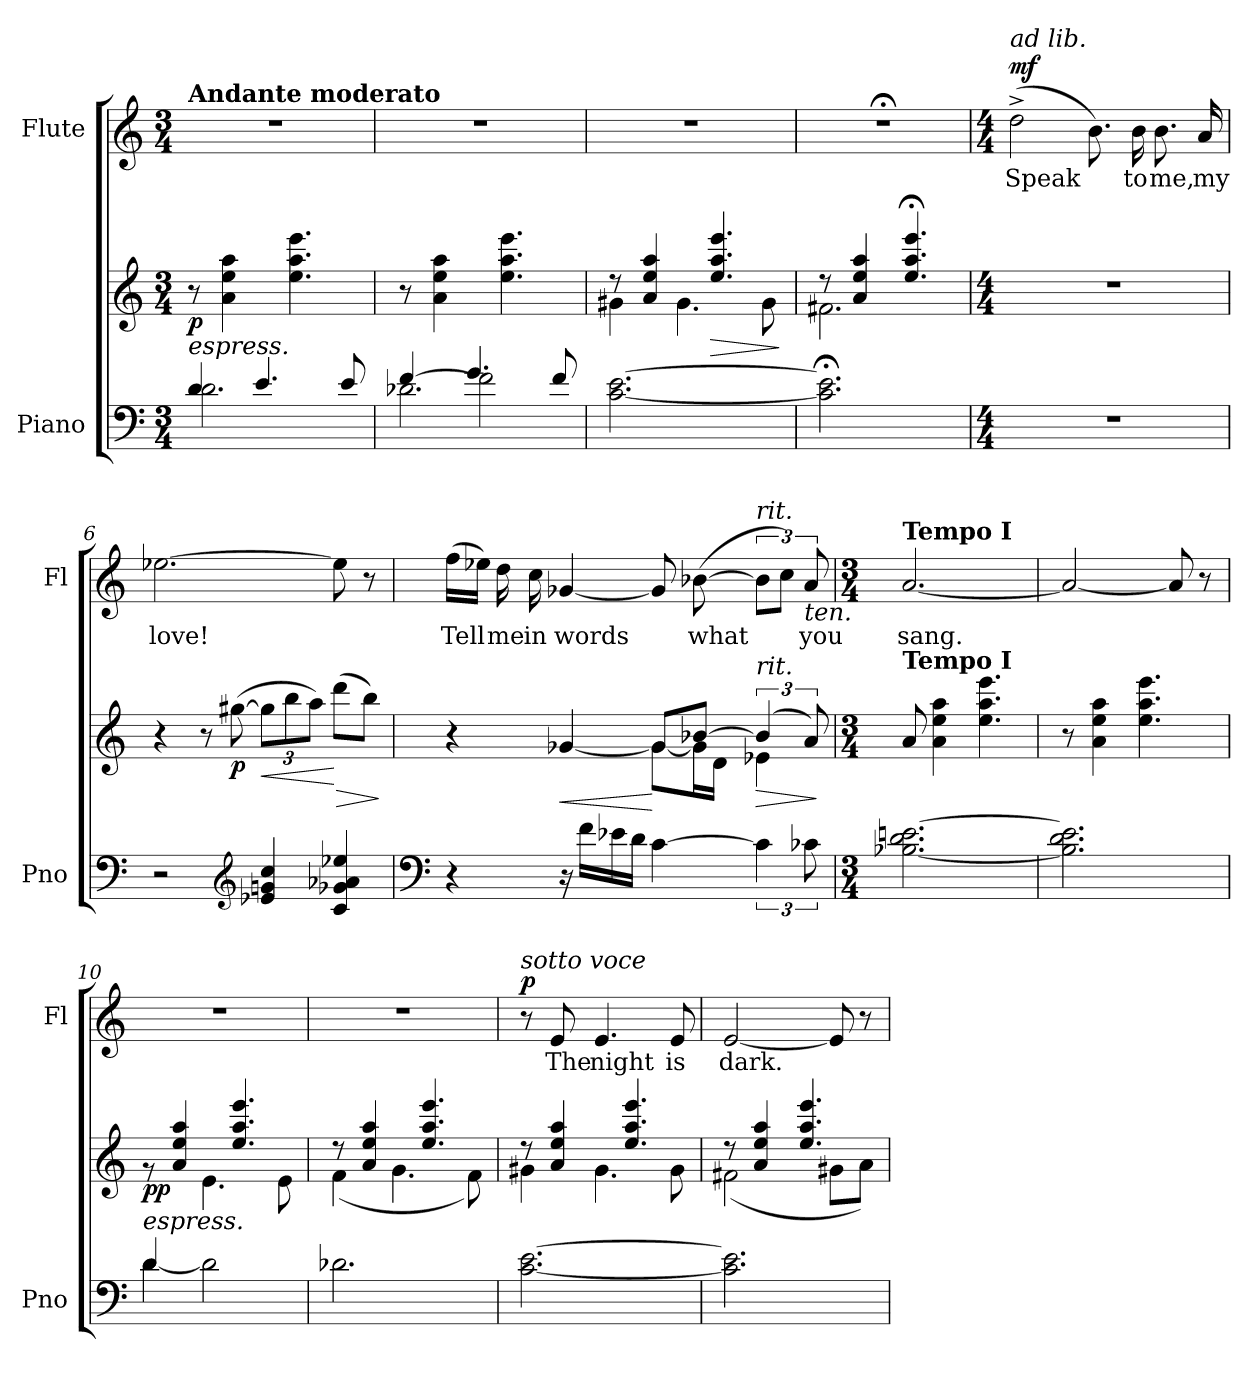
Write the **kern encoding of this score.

**kern	**kern	**dynam	**kern	**text	**dynam
*part2	*part2	*part2	*part1	*part1	*part1
*staff3	*staff2	*staff2/3	*staff1	*staff1	*staff1
*I"Piano	*	*	*I"Flute	*	*
*I'Pno	*	*	*I'Fl	*	*
*clefF4	*clefG2	*	*clefG2	*	*
*k[]	*k[]	*	*k[]	*	*
*M3/4	*M3/4	*	*M3/4	*	*
=1	=1	=1	=1	=1	=1
*^	*	*	*	*	*
!	!	!	!	!LO:TX:a:B:t=Andante moderato	!	!
!	!	!LO:TX:b:i:t=espress.	!	!	!	!
!	!	!	!LO:DY:b	!	!	!
4d/	2.d\	8r	p	2.r	.	.
.	.	4a\ 4ee\ 4aa\	.	.	.	.
4.e/	.	.	.	.	.	.
.	.	4.ee\ 4.aa\ 4.eee\	.	.	.	.
8e/	.	.	.	.	.	.
=2	=2	=2	=2	=2	=2	=2
*	*^	*	*	*	*	*
[4f/	4ryy	2.d-X\	8r	.	2.r	.	.
.	.	.	4a\ 4ee\ 4aa\	.	.	.	.
4.g/	2f\]	.	.	.	.	.	.
.	.	.	4.ee\ 4.aa\ 4.eee\	.	.	.	.
8f/	.	.	.	.	.	.	.
*v	*v	*v	*	*	*	*	*
=3	=3	=3	=3	=3	=3
*	*^	*	*	*	*
[2.c\ [2.e\	8rdd	4g#X\	.	2.r	.	.
.	4a/ 4ee/ 4aa/	.	.	.	.	.
.	.	4.g#\	.	.	.	.
!	!	!	!LO:HP:b	!	!	!
.	4.ee/ 4.aa/ 4.eee/	.	>	.	.	.
.	.	8g#\	.	.	.	.
*	*v	*v	*	*	*	*
.	.	]	.	.	.
=4	=4	=4	=4	=4	=4
*	*^	*	*	*	*
2.c\]; 2.e\];	8r	2.f#X\	.	2.r;<	.	.
.	4a/ 4ee/ 4aa/	.	.	.	.	.
.	4.ee/;< 4.aa/;< 4.eee/;<	.	.	.	.	.
*	*v	*v	*	*	*	*
!!LO:LB:g=z
=5	=5	=5	=5	=5	=5
*M4/4	*M4/4	*	*M4/4	*	*
!	!	!	!LO:TX:a:i:t=ad lib.	!	!
!	!	!	!	!LO:LY:b	!LO:DY:a
1r	1r	.	(2dd^\	Speak	mf
.	.	.	8.b\)	.	.
!	!	!	!	!LO:LY:b	!
.	.	.	16b\	to	.
!	!	!	!	!LO:LY:b	!
.	.	.	8.b\	me,	.
!	!	!	!	!LO:LY:b	!
.	.	.	16a/	my	.
=6	=6	=6	=6	=6	=6
!	!	!	!	!LO:LY:b	!
2r	4r	.	[2.ee-X\	love!	.
.	8r	.	.	.	.
!	!	!LO:DY:b	!	!	!
.	([8gg#X\	p	.	.	.
*clefG2	*	*	*	*	*
*	*Xbrackettup	*	*	*	*
!	!	!LO:HP:b	!	!	!
4e-X/ 4gn/ 4cc/	12gg#\L]	<	.	.	.
.	12bb\	.	.	.	.
.	12aa\J)	.	.	.	.
!	!	!LO:HP:n=1:b	!	!	!
4c/ 4g-X/ 4a-X/ 4ee-X/	(8ddd\L	[ >	8ee-\]	.	.
.	8bb\J)	.	8r	.	.
.	.	]	.	.	.
=7	=7	=7	=7	=7	=7
*clefF4	*	*	*	*	*
*	*^	*	*	*	*
!	!	!	!	!	!LO:LY:b	!
4r	4r	2ryy	.	(16ff\LL	Tell	.
.	.	.	.	16ee-X\JJ)	.	.
!	!	!	!	!	!LO:LY:b	!
.	.	.	.	16dd\	me	.
!	!	!	!	!	!LO:LY:b	!
.	.	.	.	16cc\	in	.
!	!	!	!LO:HP:b	!	!LO:LY:b	!
16r	[4g-X/	.	<	[4g-X/	words	.
16f\LL	.	.	.	.	.	.
16e-X\	.	.	.	.	.	.
16d\JJ	.	.	.	.	.	.
[4c\	8g-/L]	[8g-\L	[	8g-/]	.	.
!	!	!	!	!	!LO:LY:b	!
.	[8b-X/J	16g-\L]	.	([8b-X\	what	.
.	.	16d\JJ	.	.	.	.
*	*brackettup	*	*	*	*	*
!	!	!	!	!LO:TX:a:i:t=rit.	!	!
!	!LO:TX:a:i:t=rit.	!	!	!	!	!
!	!	!	!LO:HP:b	!	!	!
6c\]	(6b-/]	4e-X\	>	12b-\L]	.	.
.	.	.	.	12cc\J)	.	.
!	!	!	!	!LO:TX:b:i:t=ten.	!	!
!	!	!	!	!	!LO:LY:b	!
12c-X\	12a/)	.	.	12a/	you	.
*	*v	*v	*	*	*	*
.	.	]	.	.	.
!!LO:LB:g=z
=8	=8	=8	=8	=8	=8
*M3/4	*M3/4	*	*M3/4	*	*
!	!	!	!LO:TX:a:B:t=Tempo I	!	!
!	!LO:TX:a:B:t=Tempo I	!	!	!	!
!	!	!	!	!LO:LY:b	!
[2.B-X\ 2.d\ [2.en\	8a/	.	[2.a/	sang.	.
.	4a\ 4ee\ 4aa\	.	.	.	.
.	4.ee\ 4.aa\ 4.eee\	.	.	.	.
=9	=9	=9	=9	=9	=9
2.B-\] 2.d\ 2.e\]	8r	.	2a/_	.	.
.	4a\ 4ee\ 4aa\	.	.	.	.
.	4.ee\ 4.aa\ 4.eee\	.	.	.	.
.	.	.	8a/]	.	.
.	.	.	8r	.	.
=10	=10	=10	=10	=10	=10
*^	*^	*	*	*	*
!	!	!LO:TX:b:i:t=espress.	!	!	!	!	!
!	!	!	!	!LO:DY:b	!	!	!
(4d/	[<4d\	8rg	4ryy	pp	2.r	.	.
.	.	4a/ 4ee/ 4aa/	.	.	.	.	.
2ryy	2d\]	.	4.e\)	.	.	.	.
.	.	4.ee/ 4.aa/ 4.eee/	.	.	.	.	.
.	.	.	8e\	.	.	.	.
*v	*v	*	*	*	*	*	*
=11	=11	=11	=11	=11	=11	=11
2.d-X\	8rdd	(4f\	.	2.r	.	.
.	4a/ 4ee/ 4aa/	.	.	.	.	.
.	.	4.g\	.	.	.	.
.	4.ee/ 4.aa/ 4.eee/	.	.	.	.	.
.	.	8f\)	.	.	.	.
!!LO:LB:g=z
=12	=12	=12	=12	=12	=12	=12
!	!	!	!	!LO:TX:a:i:t=sotto voce	!	!
!	!	!	!	!	!	!LO:DY:a
[2.c\ [2.e\	8rdd	4g#X\	.	8r	.	p
!	!	!	!	!	!LO:LY:b	!
.	4a/ 4ee/ 4aa/	.	.	8e/	The	.
!	!	!	!	!	!LO:LY:b	!
.	.	4.g#\	.	4.e/	night	.
.	4.ee/ 4.aa/ 4.eee/	.	.	.	.	.
!	!	!	!	!	!LO:LY:b	!
.	.	8g#\	.	8e/	is	.
=13	=13	=13	=13	=13	=13	=13
!	!	!	!	!	!LO:LY:b	!
2.c\] 2.e\]	8rdd	(2f#X\	.	[2e/	dark.	.
.	4a/ 4ee/ 4aa/	.	.	.	.	.
.	4.ee/ 4.aa/ 4.eee/	.	.	.	.	.
.	.	8g#X\L	.	8e/]	.	.
.	.	8a\J)	.	8r	.	.
*	*v	*v	*	*	*	*
=	=	=	=	=	=
*-	*-	*-	*-	*-	*-
